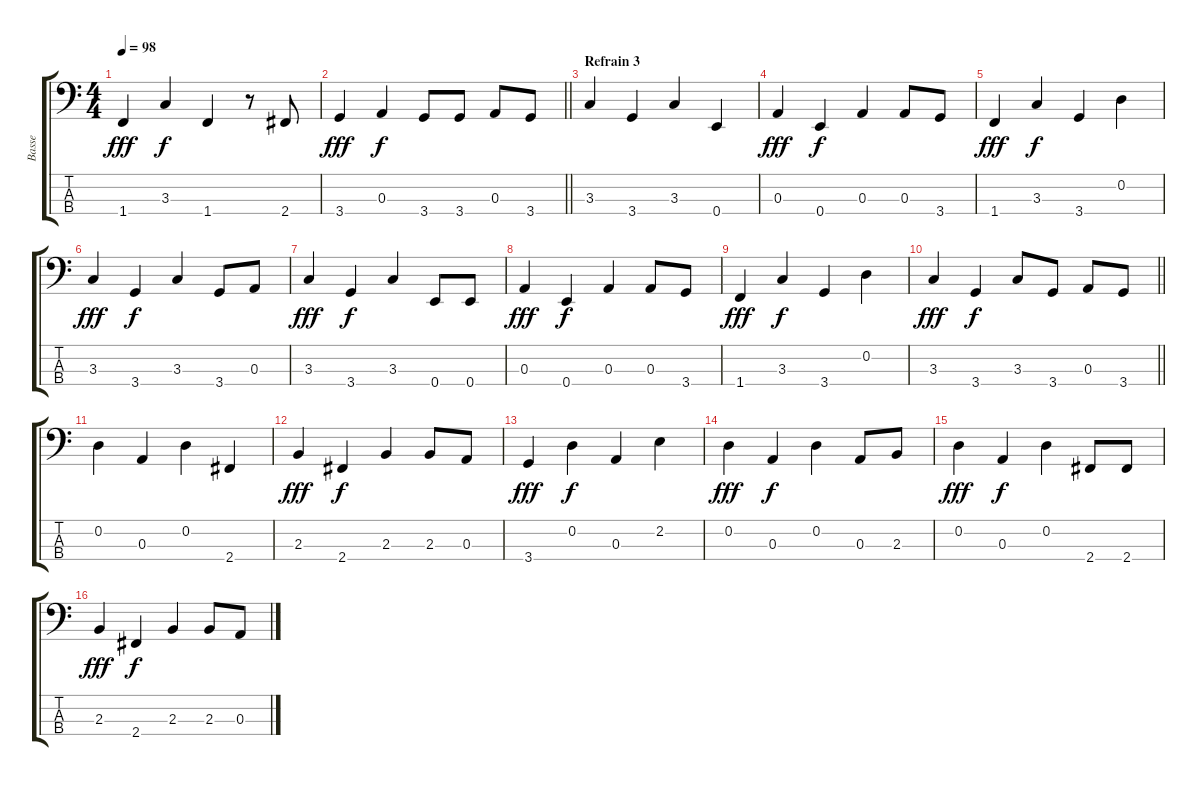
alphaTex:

\track ("Basse" "Basse") {instrument electricbassfinger}
\staff {score tabs}
\tuning (G2 D2 A1 E1) {hide}
\ts (4 4)
\tempo 98
\clef f4
\ks c
1.4.4{dy fff} 3.3.4{dy f} 1.4.4 r.8 2.4.8 |
\barLineRight lightlight
3.4.4{dy fff} 0.3.4{dy f} 3.4.8 3.4.8 0.3.8 3.4.8 |
\section ("" "Refrain 3")
3.3.4 3.4.4 3.3.4 0.4.4 |
0.3.4{dy fff} 0.4.4{dy f} 0.3.4 0.3.8 3.4.8 |
1.4.4{dy fff} 3.3.4{dy f} 3.4.4 0.2.4 |
3.3.4{dy fff} 3.4.4{dy f} 3.3.4 3.4.8 0.3.8 |
3.3.4{dy fff} 3.4.4{dy f} 3.3.4 0.4.8 0.4.8 |
0.3.4{dy fff} 0.4.4{dy f} 0.3.4 0.3.8 3.4.8 |
1.4.4{dy fff} 3.3.4{dy f} 3.4.4 0.2.4 |
\barLineRight lightlight
3.3.4{dy fff} 3.4.4{dy f} 3.3.8 3.4.8 0.3.8 3.4.8 |
0.2.4 0.3.4 0.2.4 2.4.4 |
2.3.4{dy fff} 2.4.4{dy f} 2.3.4 2.3.8 0.3.8 |
3.4.4{dy fff} 0.2.4{dy f} 0.3.4 2.2.4 |
0.2.4{dy fff} 0.3.4{dy f} 0.2.4 0.3.8 2.3.8 |
0.2.4{dy fff} 0.3.4{dy f} 0.2.4 2.4.8 2.4.8 |
2.3.4{dy fff} 2.4.4{dy f} 2.3.4 2.3.8 0.3.8
